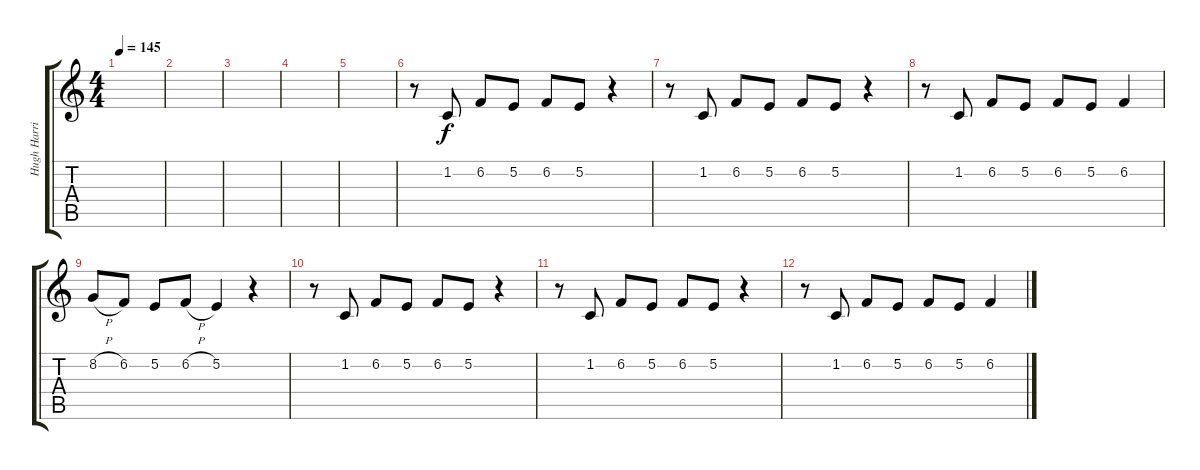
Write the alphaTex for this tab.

\track ("Hugh Harris (Backing Vocals)" "Hugh Harri") {instrument lead6voice}
\staff {score tabs}
\tuning (E4 B3 G3 D3 A2 E2) {hide}
\ts (4 4)
\tempo 145
\clef g2
\ks c
|
|
|
|
|
r.8 1.2.8 6.2.8 5.2.8 6.2.8 5.2.8 r.4 |
r.8 1.2.8 6.2.8 5.2.8 6.2.8 5.2.8 r.4 |
r.8 1.2.8 6.2.8 5.2.8 6.2.8 5.2.8 6.2.4 |
8.2{h}.8 6.2.8 5.2.8 6.2{h}.8 5.2.4 r.4 |
r.8 1.2.8 6.2.8 5.2.8 6.2.8 5.2.8 r.4 |
r.8 1.2.8 6.2.8 5.2.8 6.2.8 5.2.8 r.4 |
r.8 1.2.8 6.2.8 5.2.8 6.2.8 5.2.8 6.2.4
